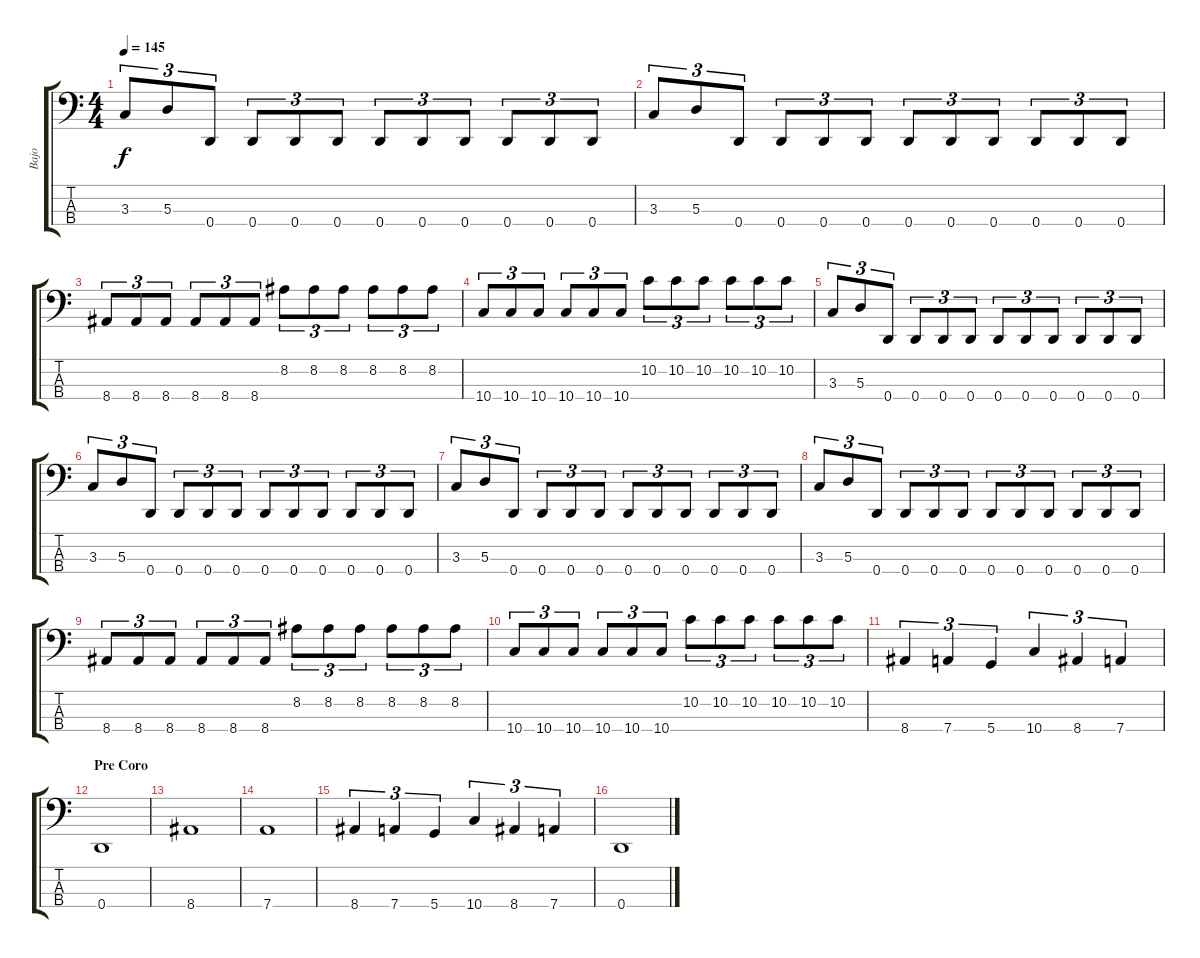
\track ("Bajo" "Bajo") {instrument electricbassfinger}
\staff {score tabs}
\tuning (G2 D2 A1 D1) {hide}
\ts (4 4)
\tempo 145
\clef f4
\ks c
3.3.8{tu (3 2) dy f} 5.3.8{tu (3 2)} 0.4.8{tu (3 2)} 0.4.8{tu (3 2)} 0.4.8{tu (3 2)} 0.4.8{tu (3 2)} 0.4.8{tu (3 2)} 0.4.8{tu (3 2)} 0.4.8{tu (3 2)} 0.4.8{tu (3 2)} 0.4.8{tu (3 2)} 0.4.8{tu (3 2)} |
3.3.8{tu (3 2)} 5.3.8{tu (3 2)} 0.4.8{tu (3 2)} 0.4.8{tu (3 2)} 0.4.8{tu (3 2)} 0.4.8{tu (3 2)} 0.4.8{tu (3 2)} 0.4.8{tu (3 2)} 0.4.8{tu (3 2)} 0.4.8{tu (3 2)} 0.4.8{tu (3 2)} 0.4.8{tu (3 2)} |
8.4.8{tu (3 2)} 8.4.8{tu (3 2)} 8.4.8{tu (3 2)} 8.4.8{tu (3 2)} 8.4.8{tu (3 2)} 8.4.8{tu (3 2)} 8.2.8{tu (3 2)} 8.2.8{tu (3 2)} 8.2.8{tu (3 2)} 8.2.8{tu (3 2)} 8.2.8{tu (3 2)} 8.2.8{tu (3 2)} |
10.4.8{tu (3 2)} 10.4.8{tu (3 2)} 10.4.8{tu (3 2)} 10.4.8{tu (3 2)} 10.4.8{tu (3 2)} 10.4.8{tu (3 2)} 10.2.8{tu (3 2)} 10.2.8{tu (3 2)} 10.2.8{tu (3 2)} 10.2.8{tu (3 2)} 10.2.8{tu (3 2)} 10.2.8{tu (3 2)} |
3.3.8{tu (3 2)} 5.3.8{tu (3 2)} 0.4.8{tu (3 2)} 0.4.8{tu (3 2)} 0.4.8{tu (3 2)} 0.4.8{tu (3 2)} 0.4.8{tu (3 2)} 0.4.8{tu (3 2)} 0.4.8{tu (3 2)} 0.4.8{tu (3 2)} 0.4.8{tu (3 2)} 0.4.8{tu (3 2)} |
3.3.8{tu (3 2)} 5.3.8{tu (3 2)} 0.4.8{tu (3 2)} 0.4.8{tu (3 2)} 0.4.8{tu (3 2)} 0.4.8{tu (3 2)} 0.4.8{tu (3 2)} 0.4.8{tu (3 2)} 0.4.8{tu (3 2)} 0.4.8{tu (3 2)} 0.4.8{tu (3 2)} 0.4.8{tu (3 2)} |
3.3.8{tu (3 2)} 5.3.8{tu (3 2)} 0.4.8{tu (3 2)} 0.4.8{tu (3 2)} 0.4.8{tu (3 2)} 0.4.8{tu (3 2)} 0.4.8{tu (3 2)} 0.4.8{tu (3 2)} 0.4.8{tu (3 2)} 0.4.8{tu (3 2)} 0.4.8{tu (3 2)} 0.4.8{tu (3 2)} |
3.3.8{tu (3 2)} 5.3.8{tu (3 2)} 0.4.8{tu (3 2)} 0.4.8{tu (3 2)} 0.4.8{tu (3 2)} 0.4.8{tu (3 2)} 0.4.8{tu (3 2)} 0.4.8{tu (3 2)} 0.4.8{tu (3 2)} 0.4.8{tu (3 2)} 0.4.8{tu (3 2)} 0.4.8{tu (3 2)} |
8.4.8{tu (3 2)} 8.4.8{tu (3 2)} 8.4.8{tu (3 2)} 8.4.8{tu (3 2)} 8.4.8{tu (3 2)} 8.4.8{tu (3 2)} 8.2.8{tu (3 2)} 8.2.8{tu (3 2)} 8.2.8{tu (3 2)} 8.2.8{tu (3 2)} 8.2.8{tu (3 2)} 8.2.8{tu (3 2)} |
10.4.8{tu (3 2)} 10.4.8{tu (3 2)} 10.4.8{tu (3 2)} 10.4.8{tu (3 2)} 10.4.8{tu (3 2)} 10.4.8{tu (3 2)} 10.2.8{tu (3 2)} 10.2.8{tu (3 2)} 10.2.8{tu (3 2)} 10.2.8{tu (3 2)} 10.2.8{tu (3 2)} 10.2.8{tu (3 2)} |
8.4.4{tu (3 2)} 7.4.4{tu (3 2)} 5.4.4{tu (3 2)} 10.4.4{tu (3 2)} 8.4.4{tu (3 2)} 7.4.4{tu (3 2)} |
\section ("" "Pre Coro")
0.4.1 |
8.4.1 |
7.4.1 |
8.4.4{tu (3 2)} 7.4.4{tu (3 2)} 5.4.4{tu (3 2)} 10.4.4{tu (3 2)} 8.4.4{tu (3 2)} 7.4.4{tu (3 2)} |
0.4.1
